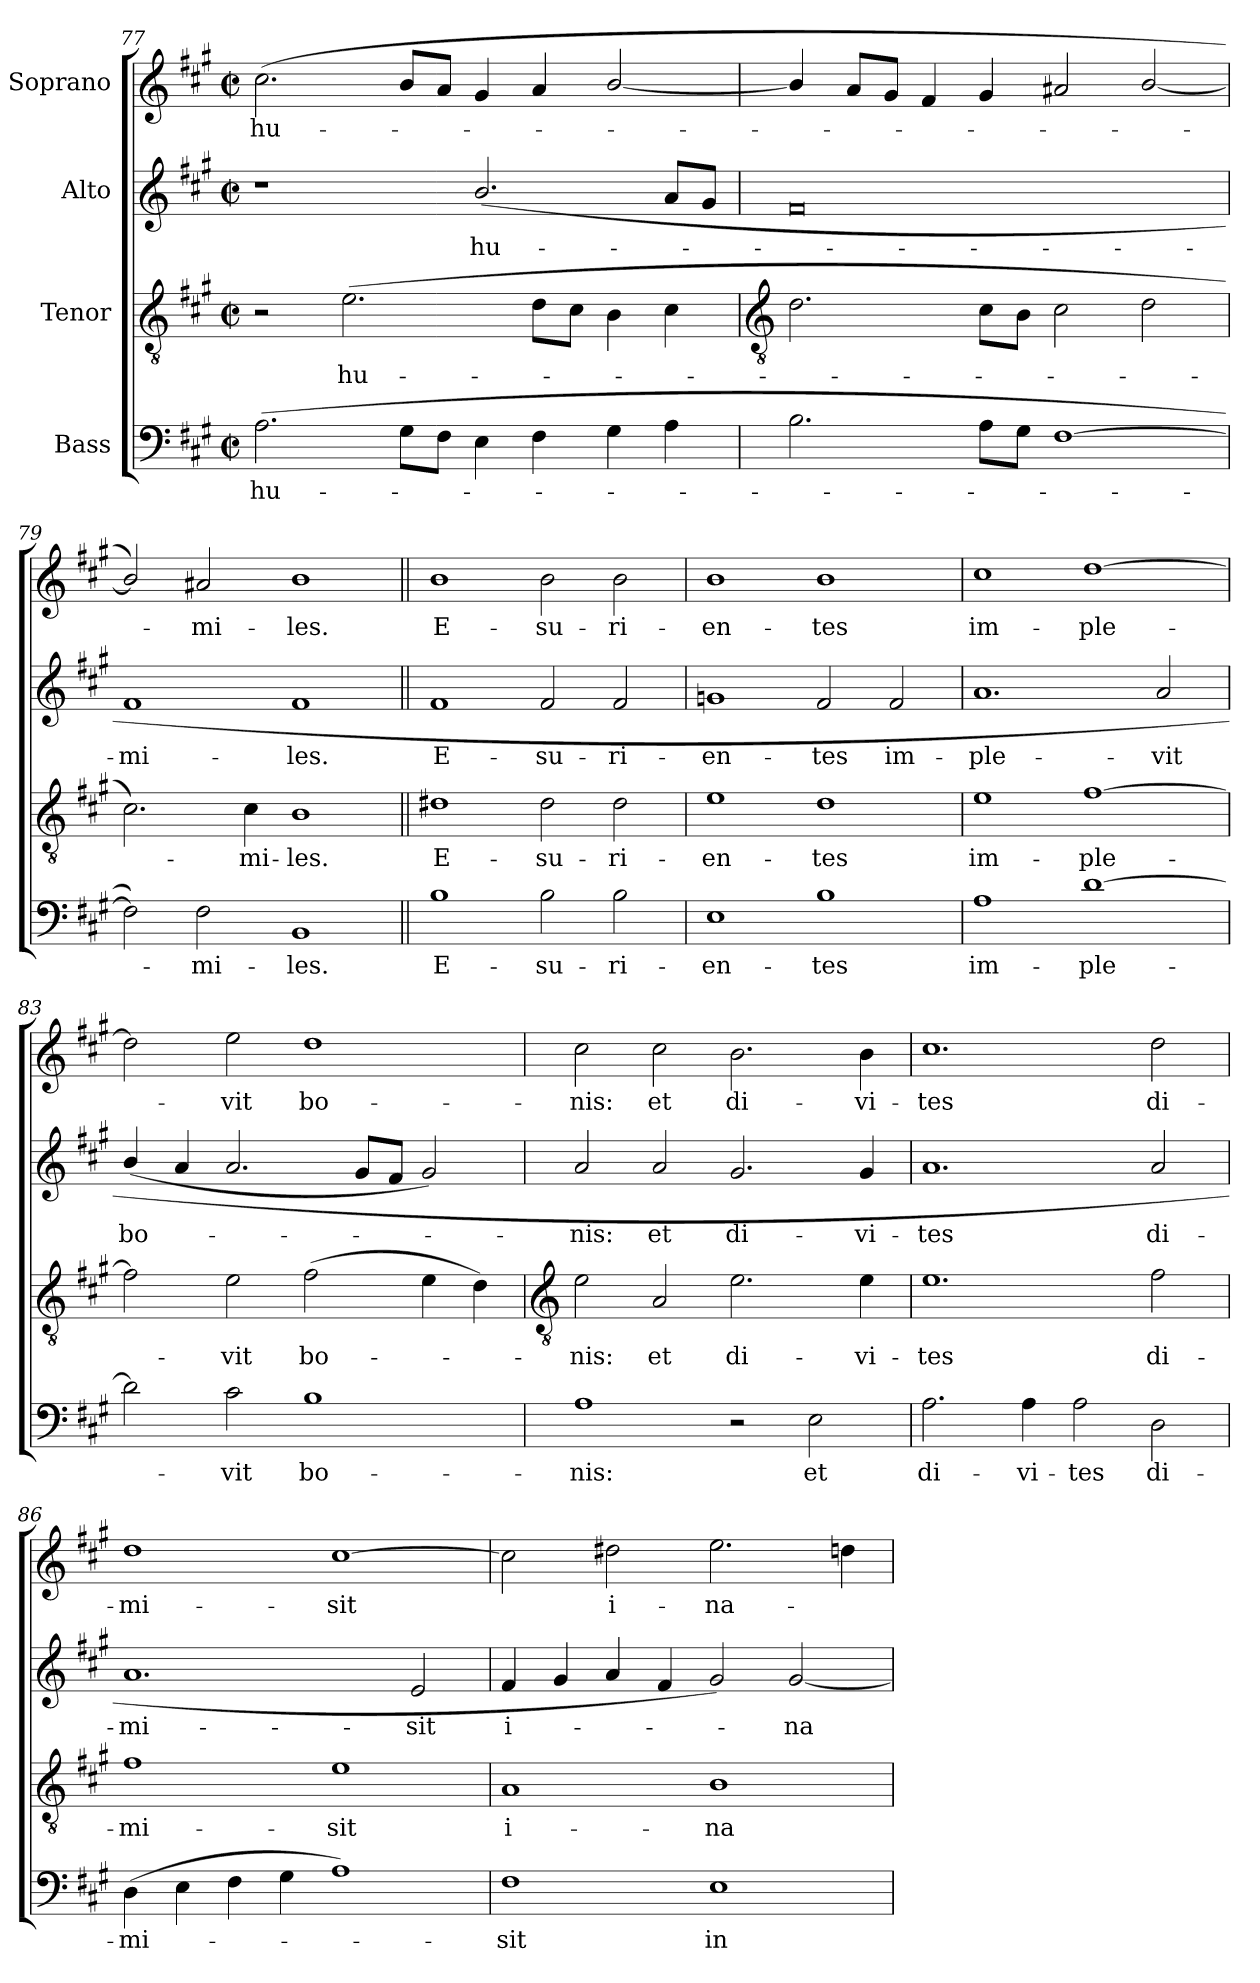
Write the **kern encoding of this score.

**kern	**text	**kern	**text	**kern	**text	**kern	**text
*part4	*part4	*part3	*part3	*part2	*part2	*part1	*part1
*staff4	*staff4	*staff3	*staff3	*staff2	*staff2	*staff1	*staff1
*I"Bass	*	*I"Tenor	*	*I"Alto	*	*I"Soprano	*
*clefF4	*	*clefGv2	*	*clefG2	*	*clefG2	*
*k[f#c#g#]	*	*k[f#c#g#]	*	*k[f#c#g#]	*	*k[f#c#g#]	*
*A:	*	*A:	*	*A:	*	*A:	*
*M4/2	*	*M4/2	*	*M4/2	*	*M4/2	*
*met(c|)	*	*met(c|)	*	*met(c|)	*	*met(c|)	*
=77	=77	=77	=77	=77	=77	=77	=77
!	!LO:LY:b	!	!	!	!	!	!LO:LY:b
(>2.A	hu-	2r	.	1r	.	(<2.cc#	hu-
!	!	!	!LO:LY:b	!	!	!	!
.	.	(>2.e	hu-	.	.	.	.
8G#L	.	.	.	.	.	8bL	.
8F#J	.	.	.	.	.	8aJ	.
!	!	!	!	!	!LO:LY:b	!	!
4E	.	.	.	(<2.b/	hu-	4g#	.
4F#	.	8dL	.	.	.	4a	.
.	.	8c#J	.	.	.	.	.
4G#	.	4B	.	.	.	[2b/	.
4A	.	4c#	.	8aL	.	.	.
.	.	.	.	8g#J	.	.	.
!!LO:LB:g=z
=78	=78	=78	=78	=78	=78	=78	=78
*	*	*clefGv2	*	*	*	*	*
2.B	.	2.d	.	0f#	.	4b/]	.
.	.	.	.	.	.	8aL	.
.	.	.	.	.	.	8g#J	.
.	.	.	.	.	.	4f#	.
8AL	.	8c#L	.	.	.	4g#	.
8G#J	.	8BJ	.	.	.	.	.
[1F#	.	2c#	.	.	.	2a#X	.
.	.	2d	.	.	.	[2b/	.
=79	=79	=79	=79	=79	=79	=79	=79
!	!	!	!	!	!LO:LY:b	!	!
2F#])	.	2.c#)	.	1f#	mi-	2b/])	.
!	!LO:LY:b	!	!	!	!	!	!LO:LY:b
2F#	mi-	.	.	.	.	2a#X	mi-
!	!	!	!LO:LY:b	!	!	!	!
.	.	4c#	mi-	.	.	.	.
!	!LO:LY:b	!	!LO:LY:b	!	!LO:LY:b	!	!LO:LY:b
1BB	-les.	1B	-les.	1f#	-les.	1b	-les.
=80||	=80||	=80||	=80||	=80||	=80||	=80||	=80||
!	!LO:LY:b	!	!LO:LY:b	!	!LO:LY:b	!	!LO:LY:b
1B	E-	1d#X	E-	1f#	E-	1b	E-
!	!LO:LY:b	!	!LO:LY:b	!	!LO:LY:b	!	!LO:LY:b
2B	-su-	2d#	-su-	2f#	-su-	2b	-su-
!	!LO:LY:b	!	!LO:LY:b	!	!LO:LY:b	!	!LO:LY:b
2B	-ri-	2d#	-ri-	2f#	-ri-	2b	-ri-
=81	=81	=81	=81	=81	=81	=81	=81
!	!LO:LY:b	!	!LO:LY:b	!	!LO:LY:b	!	!LO:LY:b
1E	-en-	1e	-en-	1gn	-en-	1b	-en-
!	!LO:LY:b	!	!LO:LY:b	!	!LO:LY:b	!	!LO:LY:b
1B	-tes	1d	-tes	2f#	-tes	1b	-tes
!	!	!	!	!	!LO:LY:b	!	!
.	.	.	.	2f#	im-	.	.
=82	=82	=82	=82	=82	=82	=82	=82
!	!LO:LY:b	!	!LO:LY:b	!	!LO:LY:b	!	!LO:LY:b
1A	im-	1e	im-	1.a	-ple-	1cc#	im-
!	!LO:LY:b	!	!LO:LY:b	!	!	!	!LO:LY:b
[1d	-ple-	[1f#	-ple-	.	.	[1dd	-ple-
!	!	!	!	!	!LO:LY:b	!	!
.	.	.	.	2a	-vit	.	.
=83	=83	=83	=83	=83	=83	=83	=83
!	!	!	!	!	!LO:LY:b	!	!
2d]	.	2f#]	.	(<4b/	bo-	2dd]	.
.	.	.	.	4a	.	.	.
!	!LO:LY:b	!	!LO:LY:b	!	!	!	!LO:LY:b
2c#	vit	2e	vit	2.a	.	2ee	vit
!	!LO:LY:b	!	!LO:LY:b	!	!	!	!LO:LY:b
1B	bo-	(>2f#	bo-	.	.	1dd	bo-
.	.	.	.	8g#L	.	.	.
.	.	.	.	8f#J	.	.	.
.	.	4e	.	2g#)	.	.	.
.	.	4d)	.	.	.	.	.
!!LO:LB:g=z
=84	=84	=84	=84	=84	=84	=84	=84
*	*	*clefGv2	*	*	*	*	*
!	!LO:LY:b	!	!LO:LY:b	!	!LO:LY:b	!	!LO:LY:b
1A	-nis:	2e	nis:	2a	nis:	2cc#	-nis:
!	!	!	!LO:LY:b	!	!LO:LY:b	!	!LO:LY:b
.	.	2A	et	2a	et	2cc#	et
!	!	!	!LO:LY:b	!	!LO:LY:b	!	!LO:LY:b
2r	.	2.e	di-	2.g#	di-	2.b	di-
!	!LO:LY:b	!	!	!	!	!	!
2E	et	.	.	.	.	.	.
!	!	!	!LO:LY:b	!	!LO:LY:b	!	!LO:LY:b
.	.	4e	-vi-	4g#	-vi-	4b	-vi-
=85	=85	=85	=85	=85	=85	=85	=85
!	!LO:LY:b	!	!LO:LY:b	!	!LO:LY:b	!	!LO:LY:b
2.A	di-	1.e	-tes	1.a	-tes	1.cc#	-tes
!	!LO:LY:b	!	!	!	!	!	!
4A	-vi-	.	.	.	.	.	.
!	!LO:LY:b	!	!	!	!	!	!
2A	-tes	.	.	.	.	.	.
!	!LO:LY:b	!	!LO:LY:b	!	!LO:LY:b	!	!LO:LY:b
2D	di-	2f#	di-	2a	di-	2dd	di-
=86	=86	=86	=86	=86	=86	=86	=86
!	!LO:LY:b	!	!LO:LY:b	!	!LO:LY:b	!	!LO:LY:b
(>4D	-mi-	1f#	-mi-	1.a	-mi-	1dd	-mi-
4E	.	.	.	.	.	.	.
4F#	.	.	.	.	.	.	.
4G#	.	.	.	.	.	.	.
!	!	!	!LO:LY:b	!	!	!	!LO:LY:b
1A)	.	1e	-sit	.	.	[1cc#	-sit
!	!	!	!	!	!LO:LY:b	!	!
.	.	.	.	2e	-sit	.	.
=87	=87	=87	=87	=87	=87	=87	=87
!	!LO:LY:b	!	!LO:LY:b	!	!LO:LY:b	!	!
1F#	sit	1A	i-	4f#	i-	2cc#]	.
.	.	.	.	4g#	.	.	.
!	!	!	!	!	!	!	!LO:LY:b
.	.	.	.	4a	.	2dd#X	i-
.	.	.	.	4f#	.	.	.
!	!LO:LY:b	!	!LO:LY:b	!	!	!	!LO:LY:b
1E	in-	1B	-na-	2g#)	.	2.ee	-na-
!	!	!	!	!	!LO:LY:b	!	!
.	.	.	.	[2g#	na-	.	.
.	.	.	.	.	.	4ddn	.
=	=	=	=	=	=	=	=
*-	*-	*-	*-	*-	*-	*-	*-
